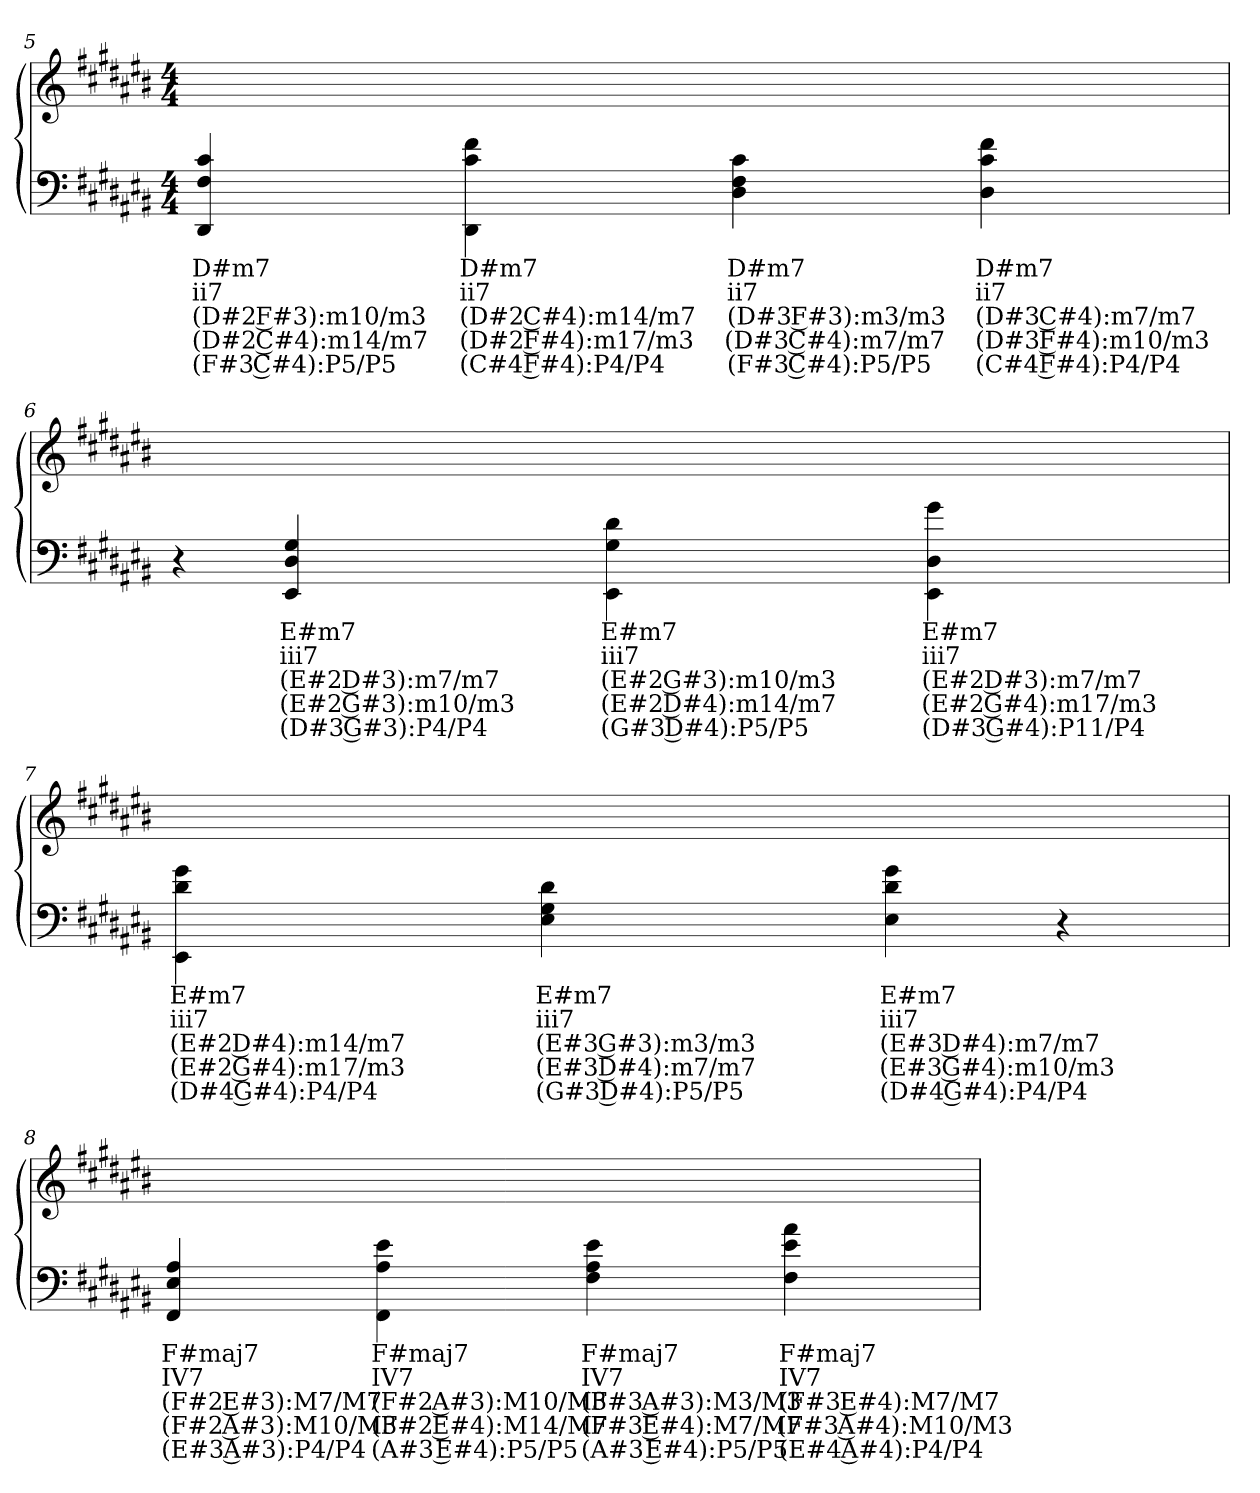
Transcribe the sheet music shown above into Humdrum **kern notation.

**kern	**text	**text	**text	**text	**text	**kern
*part2	*part2	*part2	*part2	*part2	*part2	*part1
*staff2	*staff2	*staff2	*staff2	*staff2	*staff2	*staff1
*clefF4	*	*	*	*	*	*clefG2
*k[f#c#g#d#a#e#b#]	*	*	*	*	*	*k[f#c#g#d#a#e#b#]
*C#:	*	*	*	*	*	*C#:
*M4/4	*	*	*	*	*	*M4/4
=5	=5	=5	=5	=5	=5	=5
4DD# 4F# 4c#	D#m7	ii7	(D#2 F#3):m10/m3	(D#2 C#4):m14/m7	(F#3 C#4):P5/P5	1ryy
4DD# 4c# 4f#	D#m7	ii7	(D#2 C#4):m14/m7	(D#2 F#4):m17/m3	(C#4 F#4):P4/P4	.
4D# 4F# 4c#	D#m7	ii7	(D#3 F#3):m3/m3	(D#3 C#4):m7/m7	(F#3 C#4):P5/P5	.
4D# 4c# 4f#	D#m7	ii7	(D#3 C#4):m7/m7	(D#3 F#4):m10/m3	(C#4 F#4):P4/P4	.
=6	=6	=6	=6	=6	=6	=6
4r	.	.	.	.	.	1ryy
4EE# 4D# 4G#	E#m7	iii7	(E#2 D#3):m7/m7	(E#2 G#3):m10/m3	(D#3 G#3):P4/P4	.
4EE# 4G# 4d#	E#m7	iii7	(E#2 G#3):m10/m3	(E#2 D#4):m14/m7	(G#3 D#4):P5/P5	.
4EE# 4D# 4g#	E#m7	iii7	(E#2 D#3):m7/m7	(E#2 G#4):m17/m3	(D#3 G#4):P11/P4	.
=7	=7	=7	=7	=7	=7	=7
4EE# 4d# 4g#	E#m7	iii7	(E#2 D#4):m14/m7	(E#2 G#4):m17/m3	(D#4 G#4):P4/P4	1ryy
4E# 4G# 4d#	E#m7	iii7	(E#3 G#3):m3/m3	(E#3 D#4):m7/m7	(G#3 D#4):P5/P5	.
4E# 4d# 4g#	E#m7	iii7	(E#3 D#4):m7/m7	(E#3 G#4):m10/m3	(D#4 G#4):P4/P4	.
4r	.	.	.	.	.	.
=8	=8	=8	=8	=8	=8	=8
4FF# 4E# 4A#	F#maj7	IV7	(F#2 E#3):M7/M7	(F#2 A#3):M10/M3	(E#3 A#3):P4/P4	1ryy
4FF# 4A# 4e#	F#maj7	IV7	(F#2 A#3):M10/M3	(F#2 E#4):M14/M7	(A#3 E#4):P5/P5	.
4F# 4A# 4e#	F#maj7	IV7	(F#3 A#3):M3/M3	(F#3 E#4):M7/M7	(A#3 E#4):P5/P5	.
4F# 4e# 4a#	F#maj7	IV7	(F#3 E#4):M7/M7	(F#3 A#4):M10/M3	(E#4 A#4):P4/P4	.
=	=	=	=	=	=	=
*-	*-	*-	*-	*-	*-	*-
